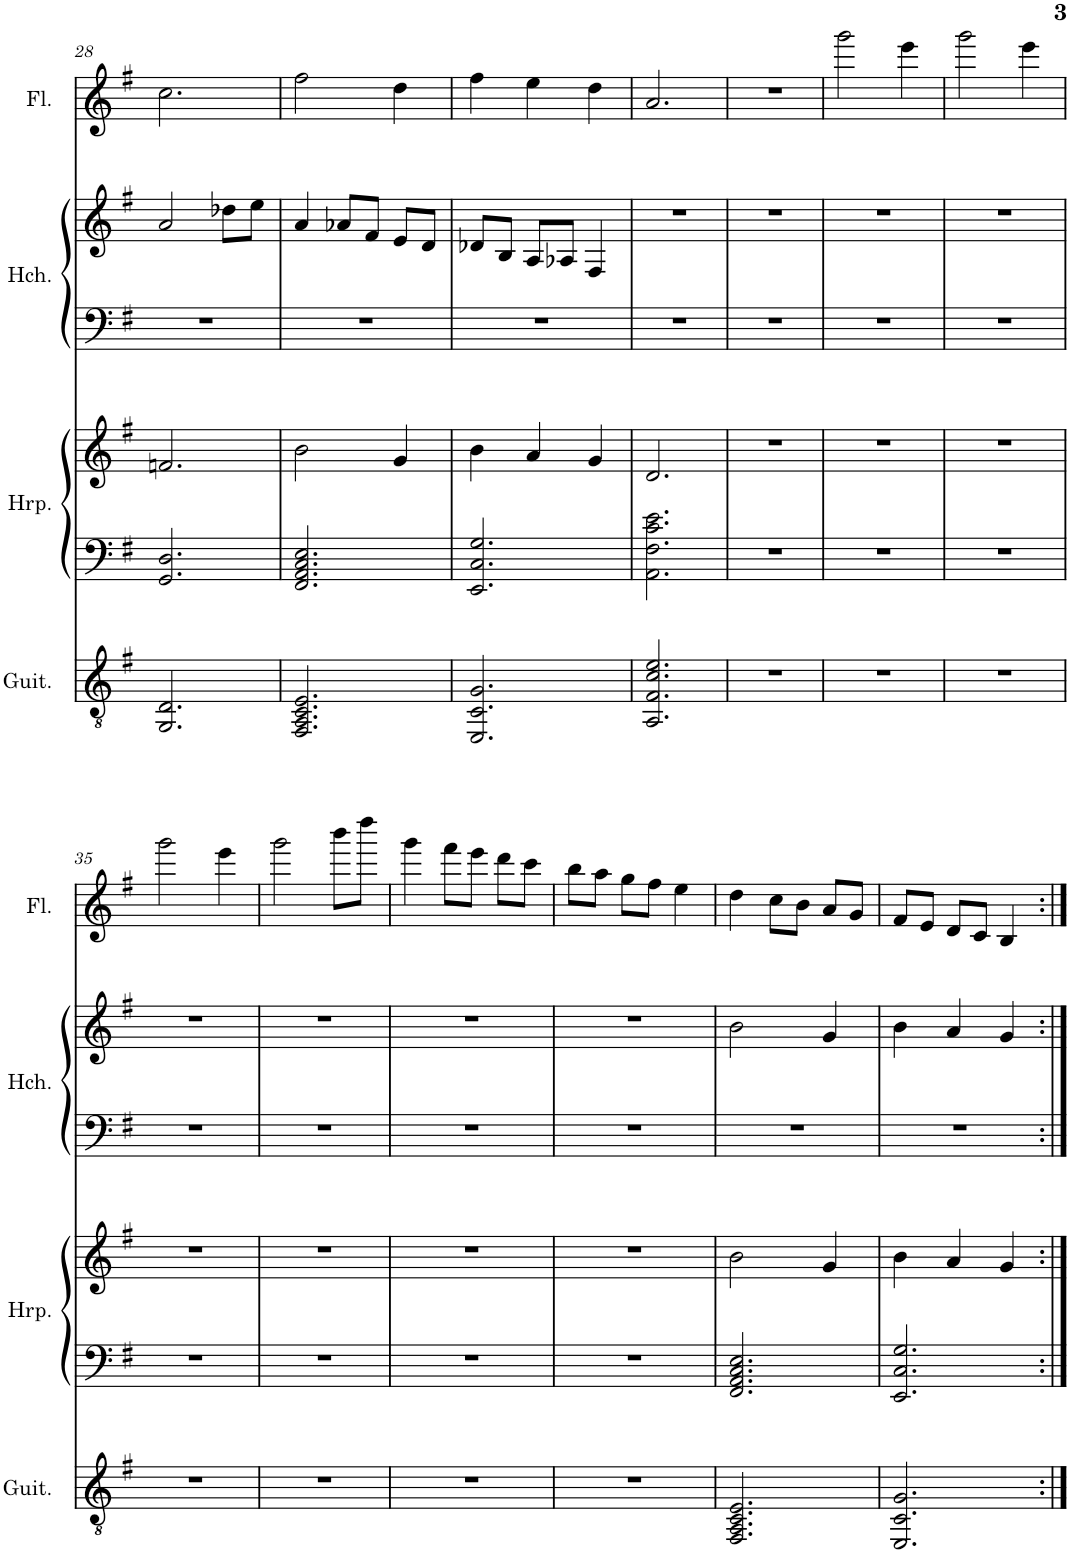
**kern	**kern	**kern	**kern	**kern	**kern
*part4	*part3	*part3	*part2	*part2	*part1
*staff6	*staff5	*staff4	*staff3	*staff2	*staff1
*I"Classical Guitar	*I"Harp	*	*I"Harpsichord	*	*I"Flute
*I'Guit.	*I'Hrp.	*	*I'Hch.	*	*I'Fl.
!!LO:PB:g=z
*clefGv2	*clefF4	*clefG2	*clefF4	*clefG2	*clefG2
*k[f#]	*k[f#]	*k[f#]	*k[f#]	*k[f#]	*k[f#]
*M3/4	*M3/4	*M3/4	*M3/4	*M3/4	*M3/4
=28	=28	=28	=28	=28	=28
2.GG/ 2.D/	2.GG/ 2.D/	2.fn/	2.r	2a/	2.cc\
.	.	.	.	8dd-X\L	.
.	.	.	.	8ee\J	.
=29	=29	=29	=29	=29	=29
2.FF#/ 2.AA/ 2.C/ 2.E/	2.FF#/ 2.AA/ 2.C/ 2.E/	2b\	2.r	4a/	2ff#\
.	.	.	.	8a-X/L	.
.	.	.	.	8f#/J	.
.	.	4g/	.	8e/L	4dd\
.	.	.	.	8d/J	.
=30	=30	=30	=30	=30	=30
2.EE/ 2.C/ 2.G/	2.EE/ 2.C/ 2.G/	4b\	2.r	8d-X/L	4ff#\
.	.	.	.	8B/J	.
.	.	4a/	.	8A/L	4ee\
.	.	.	.	8A-X/J	.
.	.	4g/	.	4F#/	4dd\
=31	=31	=31	=31	=31	=31
2.AA/ 2.F#/ 2.c/ 2.e/	2.AA\ 2.F#\ 2.c\ 2.e\	2.d/	2.r	2.r	2.a/
=32	=32	=32	=32	=32	=32
2.r	2.r	2.r	2.r	2.r	2.r
=33	=33	=33	=33	=33	=33
2.r	2.r	2.r	2.r	2.r	2ggg\
.	.	.	.	.	4eee\
=34	=34	=34	=34	=34	=34
2.r	2.r	2.r	2.r	2.r	2ggg\
.	.	.	.	.	4eee\
!!LO:LB:g=z
=35	=35	=35	=35	=35	=35
2.r	2.r	2.r	2.r	2.r	2ggg\
.	.	.	.	.	4eee\
=36	=36	=36	=36	=36	=36
2.r	2.r	2.r	2.r	2.r	2ggg\
.	.	.	.	.	8bbb\L
.	.	.	.	.	8dddd\J
=37	=37	=37	=37	=37	=37
2.r	2.r	2.r	2.r	2.r	4ggg\
.	.	.	.	.	8fff#\L
.	.	.	.	.	8eee\J
.	.	.	.	.	8ddd\L
.	.	.	.	.	8ccc\J
=38	=38	=38	=38	=38	=38
2.r	2.r	2.r	2.r	2.r	8bb\L
.	.	.	.	.	8aa\J
.	.	.	.	.	8gg\L
.	.	.	.	.	8ff#\J
.	.	.	.	.	4ee\
=39	=39	=39	=39	=39	=39
2.FF#/ 2.AA/ 2.C/ 2.E/	2.FF#/ 2.AA/ 2.C/ 2.E/	2b\	2.r	2b\	4dd\
.	.	.	.	.	8cc\L
.	.	.	.	.	8b\J
.	.	4g/	.	4g/	8a/L
.	.	.	.	.	8g/J
=40	=40	=40	=40	=40	=40
2.EE/ 2.C/ 2.G/	2.EE/ 2.C/ 2.G/	4b\	2.r	4b\	8f#/L
.	.	.	.	.	8e/J
.	.	4a/	.	4a/	8d/L
.	.	.	.	.	8c/J
.	.	4g/	.	4g/	4B/
=:|!	=:|!	=:|!	=:|!	=:|!	=:|!
*-	*-	*-	*-	*-	*-
